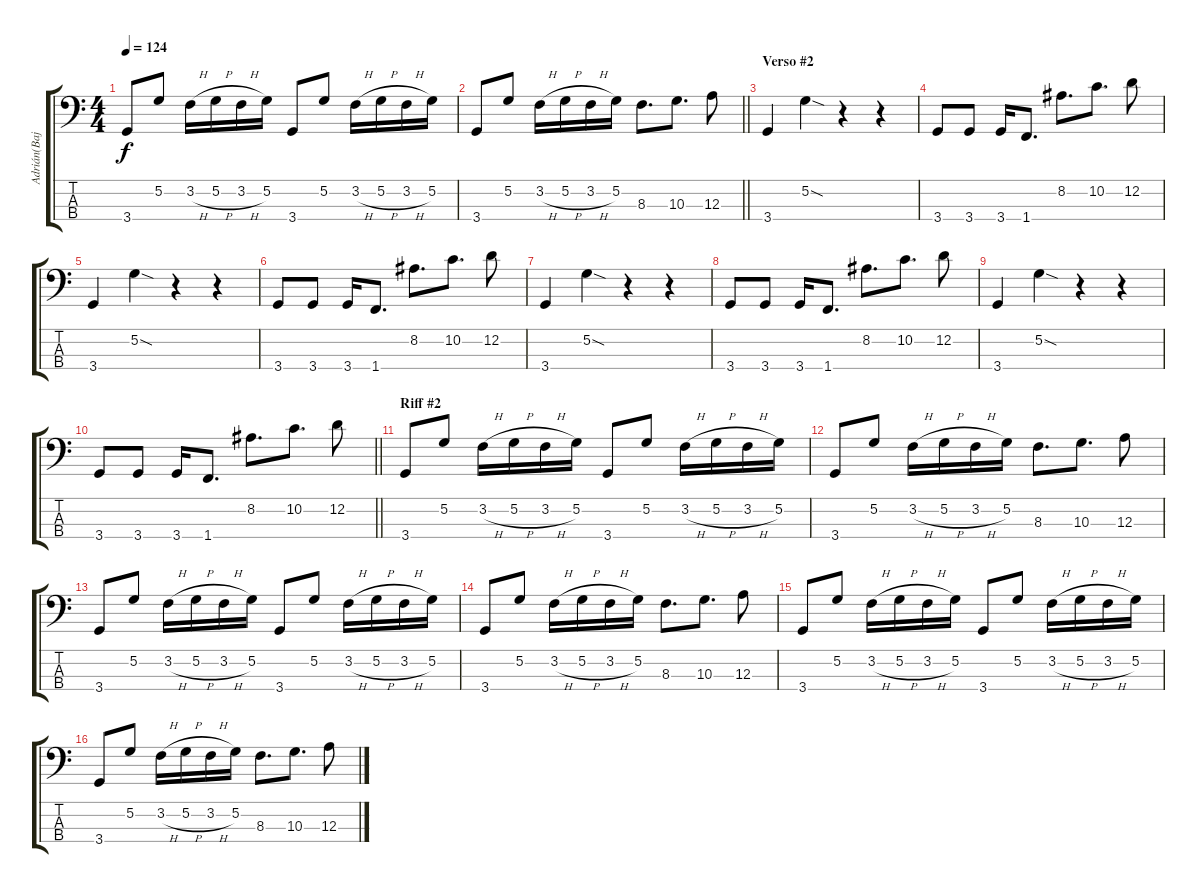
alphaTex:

\track ("Adrián(Bajo#1)" "Adrián(Baj") {instrument electricbasspick}
\staff {score tabs}
\tuning (G2 D2 A1 E1) {hide}
\ts (4 4)
\tempo 124
\clef f4
\ks c
3.4.8{dy f} 5.2.8 3.2{h}.16 5.2{h}.16 3.2{h}.16 5.2.16 3.4.8 5.2.8 3.2{h}.16 5.2{h}.16 3.2{h}.16 5.2.16 |
\barLineRight lightlight
3.4.8 5.2.8 3.2{h}.16 5.2{h}.16 3.2{h}.16 5.2.16 8.3.8{d} 10.3.8{d} 12.3.8 |
\section ("" "Verso #2")
3.4.4 5.2{sod}.4 r.4 r.4 |
3.4.8 3.4.8 3.4.16 1.4.8{d} 8.2.8{d} 10.2.8{d} 12.2.8 |
3.4.4 5.2{sod}.4 r.4 r.4 |
3.4.8 3.4.8 3.4.16 1.4.8{d} 8.2.8{d} 10.2.8{d} 12.2.8 |
3.4.4 5.2{sod}.4 r.4 r.4 |
3.4.8 3.4.8 3.4.16 1.4.8{d} 8.2.8{d} 10.2.8{d} 12.2.8 |
3.4.4 5.2{sod}.4 r.4 r.4 |
\barLineRight lightlight
3.4.8 3.4.8 3.4.16 1.4.8{d} 8.2.8{d} 10.2.8{d} 12.2.8 |
\section ("" "Riff #2")
3.4.8 5.2.8 3.2{h}.16 5.2{h}.16 3.2{h}.16 5.2.16 3.4.8 5.2.8 3.2{h}.16 5.2{h}.16 3.2{h}.16 5.2.16 |
3.4.8 5.2.8 3.2{h}.16 5.2{h}.16 3.2{h}.16 5.2.16 8.3.8{d} 10.3.8{d} 12.3.8 |
3.4.8 5.2.8 3.2{h}.16 5.2{h}.16 3.2{h}.16 5.2.16 3.4.8 5.2.8 3.2{h}.16 5.2{h}.16 3.2{h}.16 5.2.16 |
3.4.8 5.2.8 3.2{h}.16 5.2{h}.16 3.2{h}.16 5.2.16 8.3.8{d} 10.3.8{d} 12.3.8 |
3.4.8 5.2.8 3.2{h}.16 5.2{h}.16 3.2{h}.16 5.2.16 3.4.8 5.2.8 3.2{h}.16 5.2{h}.16 3.2{h}.16 5.2.16 |
3.4.8 5.2.8 3.2{h}.16 5.2{h}.16 3.2{h}.16 5.2.16 8.3.8{d} 10.3.8{d} 12.3.8
